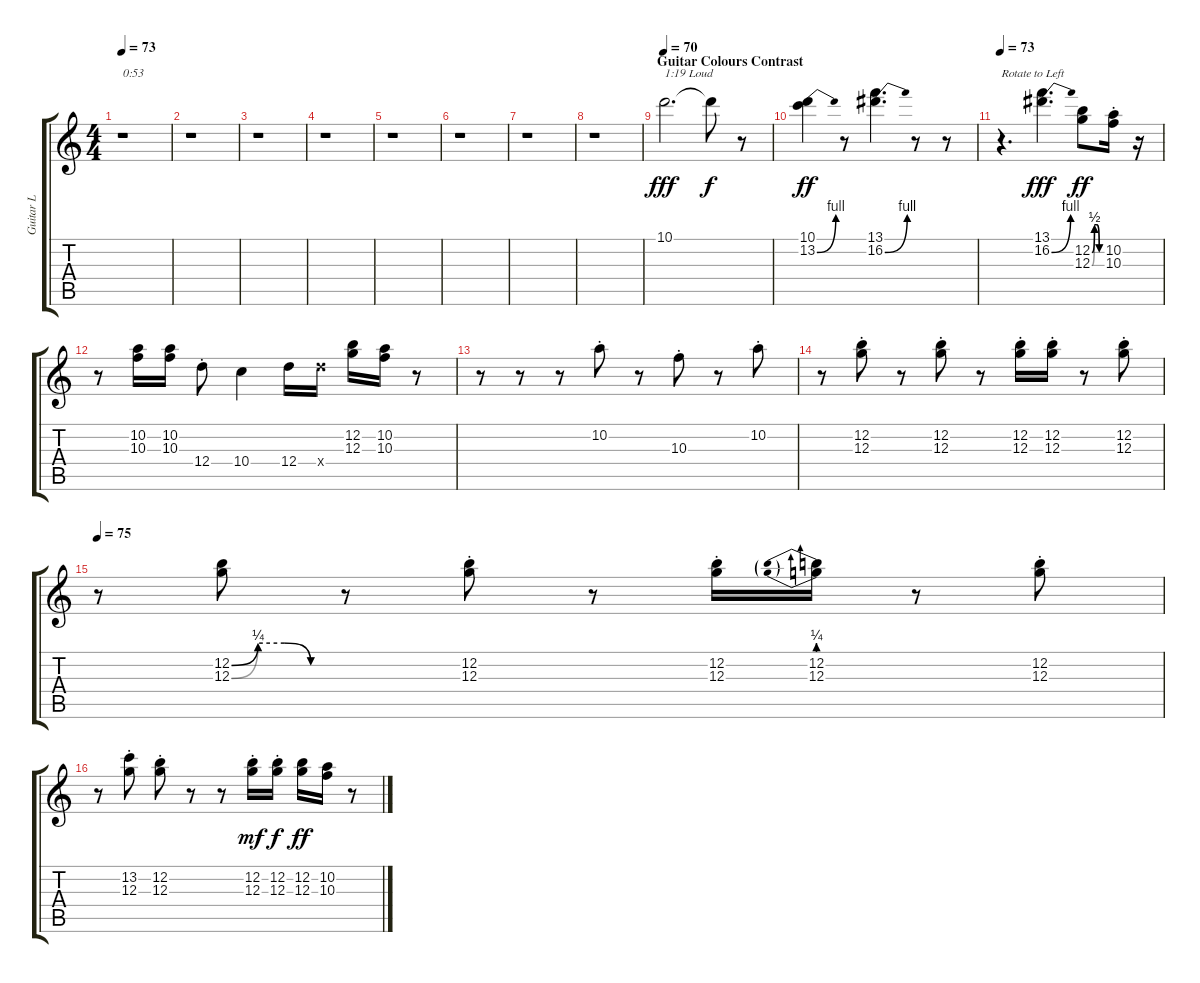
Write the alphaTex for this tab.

\track ("Guitar L" "Guitar L") {instrument overdrivenguitar}
\staff {score tabs}
\tuning (E4 B3 G3 D3 A2 E2) {hide}
\ts (4 4)
\tempo 73
\clef g2
\ks c
r.1{txt "0:53" dy f} |
r.1 |
r.1 |
r.1 |
r.1 |
r.1 |
r.1 |
r.1 |
\section ("" "Guitar Colours Contrast")
\tempo 70
10.1.2{d txt "1:19 Loud" dy fff volume 13} 10.1{t}.8{dy f} r.8 |
(10.1 13.2{be (bend 0 0 60 4)}).4{dy ff} r.8 (13.1 16.2{be (bend 0 0 60 4)}).4{d} r.8 r.8 |
\tempo 73
r.4{d txt "Rotate to Left" balance 2} (13.1 16.2{be (bend 0 0 60 4)}).4{d dy fff} (12.2{be (custom 0 0 15 2 30 2 45 0 60 0)} 12.3{be (custom 0 0 15 2 30 2 45 0 60 0)}).8{dy ff} (10.2{st} 10.3{st}).16 r.16 |
r.8 (10.2 10.3).16 (10.2 10.3).16 12.4{st}.8 10.4.4 12.4.16 12.4{x}.16 (12.2 12.3).16 (10.2 10.3).16 r.8 |
r.8 r.8 r.8 10.2{st}.8 r.8 10.3{st}.8 r.8 10.2{st}.8 |
r.8 (12.2{st} 12.3{st}).8 r.8 (12.2{st} 12.3{st}).8 r.8 (12.2{st} 12.3{st}).16 (12.2{st} 12.3{st}).16 r.8 (12.2{st} 12.3{st}).8 |
\tempo 75
r.8 (12.2{be (custom 0 0 15 1 30 1 45 0 60 0)} 12.3{be (custom 0 0 15 1 30 1 45 0 60 0)}).8 r.8 (12.2{st} 12.3{st}).8 r.8 (12.2{st} 12.3{st}).16 (12.2{be (prebend 0 1 60 1)} 12.3{be (prebend 0 1 60 1)}).16 r.8 (12.2{st} 12.3{st}).8 |
r.8 (13.2{st} 12.3{st}).8 (12.2{st} 12.3{st}).8 r.8 r.8 (12.2{st} 12.3{st}).16{dy mf} (12.2{st} 12.3{st}).16{dy f} (12.2 12.3).16{dy ff} (10.2 10.3).16 r.8
